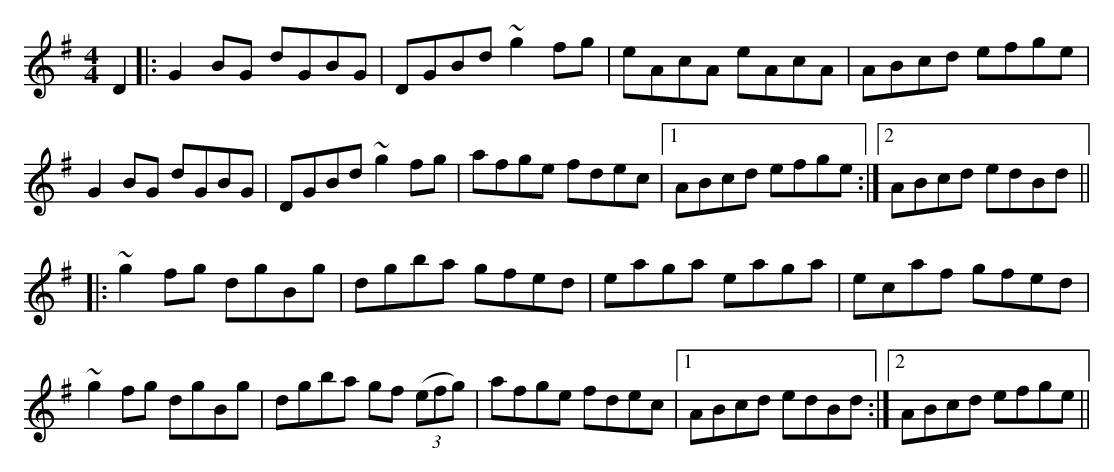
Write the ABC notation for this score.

X:1
M:4/4
K:G
D2|:G2 BG dGBG|DGBd ~g2 fg|eAcA eAcA|ABcd efge|
G2 BG dGBG|DGBd ~g2 fg|afge fdec|1 ABcd efge:|2 ABcd edBd||
|:~g2 fg dgBg|dgba gfed|eaga eaga|ecaf gfed|
~g2 fg dgBg|dgba gf ((3efg)|afge fdec|1 ABcd edBd:|2 ABcd efge||
